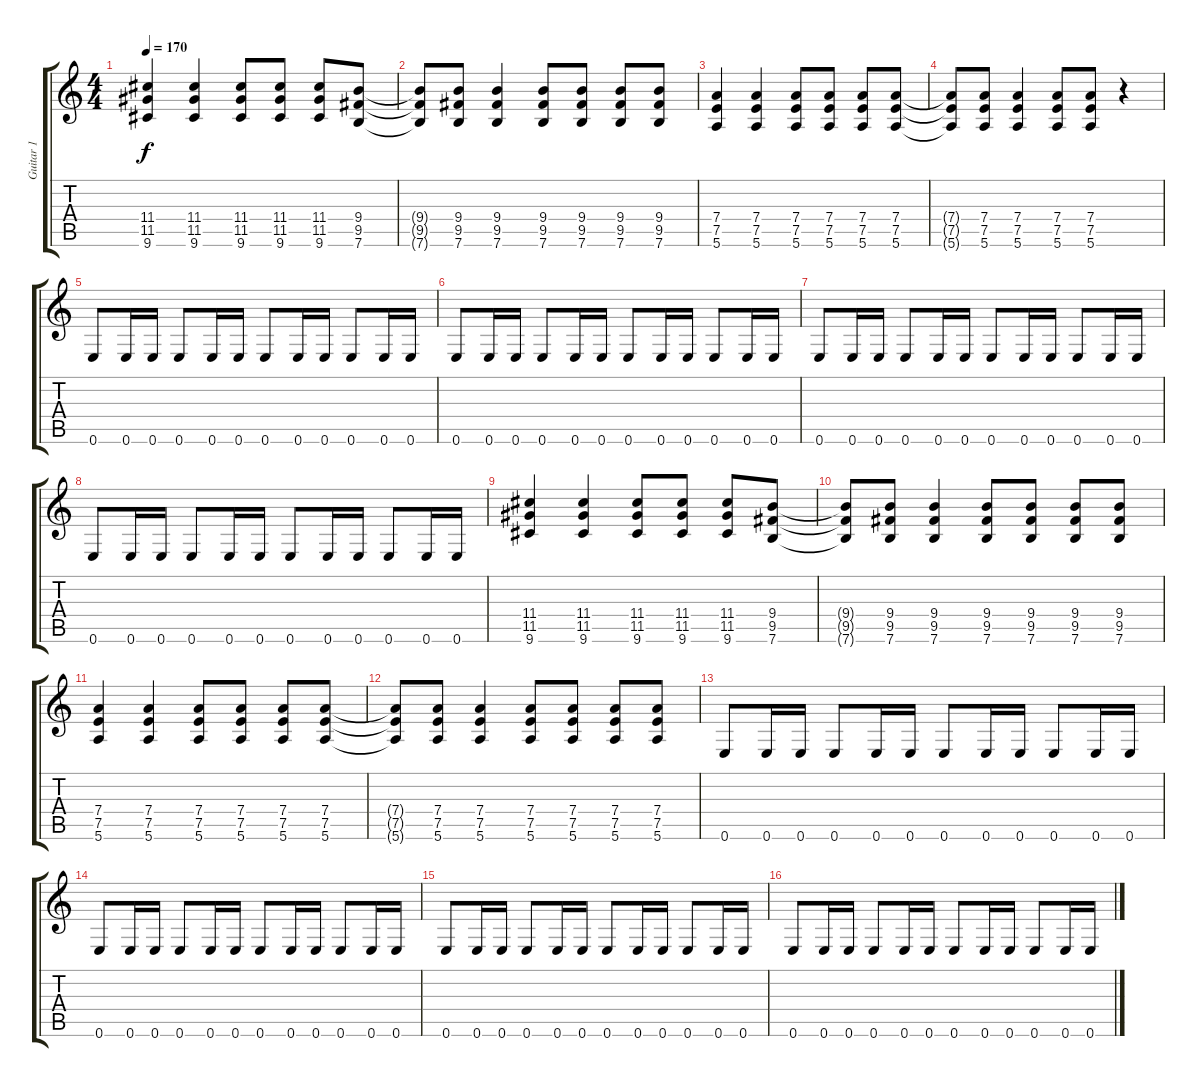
\track ("Guitar 1" "Guitar 1") {instrument overdrivenguitar}
\staff {score tabs}
\tuning (E4 B3 G3 D3 A2 E2) {hide}
\ts (4 4)
\tempo 170
\clef g2
\ks c
(11.4 11.5 9.6).4{dy f} (11.4 11.5 9.6).4 (11.4 11.5 9.6).8 (11.4 11.5 9.6).8 (11.4 11.5 9.6).8 (9.4 9.5 7.6).8 |
(9.4{t} 9.5{t} 7.6{t}).8 (9.4 9.5 7.6).8 (9.4 9.5 7.6).4 (9.4 9.5 7.6).8 (9.4 9.5 7.6).8 (9.4 9.5 7.6).8 (9.4 9.5 7.6).8 |
(7.4 7.5 5.6).4 (7.4 7.5 5.6).4 (7.4 7.5 5.6).8 (7.4 7.5 5.6).8 (7.4 7.5 5.6).8 (7.4 7.5 5.6).8 |
(7.4{t} 7.5{t} 5.6{t}).8 (7.4 7.5 5.6).8 (7.4 7.5 5.6).4 (7.4 7.5 5.6).8 (7.4 7.5 5.6).8 r.4 |
0.6.8 0.6.16 0.6.16 0.6.8 0.6.16 0.6.16 0.6.8 0.6.16 0.6.16 0.6.8 0.6.16 0.6.16 |
0.6.8 0.6.16 0.6.16 0.6.8 0.6.16 0.6.16 0.6.8 0.6.16 0.6.16 0.6.8 0.6.16 0.6.16 |
0.6.8 0.6.16 0.6.16 0.6.8 0.6.16 0.6.16 0.6.8 0.6.16 0.6.16 0.6.8 0.6.16 0.6.16 |
0.6.8 0.6.16 0.6.16 0.6.8 0.6.16 0.6.16 0.6.8 0.6.16 0.6.16 0.6.8 0.6.16 0.6.16 |
(11.4 11.5 9.6).4 (11.4 11.5 9.6).4 (11.4 11.5 9.6).8 (11.4 11.5 9.6).8 (11.4 11.5 9.6).8 (9.4 9.5 7.6).8 |
(9.4{t} 9.5{t} 7.6{t}).8 (9.4 9.5 7.6).8 (9.4 9.5 7.6).4 (9.4 9.5 7.6).8 (9.4 9.5 7.6).8 (9.4 9.5 7.6).8 (9.4 9.5 7.6).8 |
(7.4 7.5 5.6).4 (7.4 7.5 5.6).4 (7.4 7.5 5.6).8 (7.4 7.5 5.6).8 (7.4 7.5 5.6).8 (7.4 7.5 5.6).8 |
(7.4{t} 7.5{t} 5.6{t}).8 (7.4 7.5 5.6).8 (7.4 7.5 5.6).4 (7.4 7.5 5.6).8 (7.4 7.5 5.6).8 (7.4 7.5 5.6).8 (7.4 7.5 5.6).8 |
0.6.8 0.6.16 0.6.16 0.6.8 0.6.16 0.6.16 0.6.8 0.6.16 0.6.16 0.6.8 0.6.16 0.6.16 |
0.6.8 0.6.16 0.6.16 0.6.8 0.6.16 0.6.16 0.6.8 0.6.16 0.6.16 0.6.8 0.6.16 0.6.16 |
0.6.8 0.6.16 0.6.16 0.6.8 0.6.16 0.6.16 0.6.8 0.6.16 0.6.16 0.6.8 0.6.16 0.6.16 |
0.6.8 0.6.16 0.6.16 0.6.8 0.6.16 0.6.16 0.6.8 0.6.16 0.6.16 0.6.8 0.6.16 0.6.16
